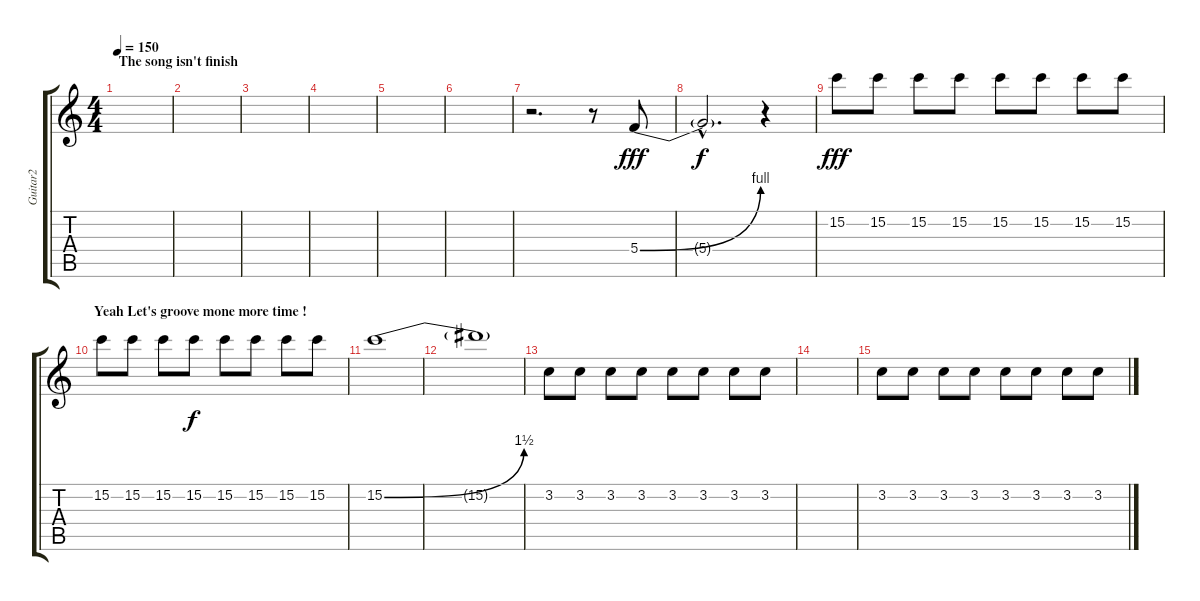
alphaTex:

\track ("Guitar2" "Guitar2") {instrument distortionguitar}
\staff {score tabs}
\tuning (D4 A3 F3 C3 G2 C2) {hide}
\ts (4 4)
\section ("" "The song isn't finish")
\tempo 150
\clef g2
\ks c
|
|
|
|
|
|
r.2{d} r.8 5.4{be (bend 0 0 60 4)}.8{dy fff volume 16 instrument lead2sawtooth} |
5.4{hac t}.2{d dy f} r.4 |
15.2.8{dy fff} 15.2.8 15.2.8 15.2.8 15.2.8 15.2.8 15.2.8 15.2.8 |
\section ("" "Yeah Let's groove mone more time !")
15.2.8 15.2.8 15.2.8 15.2.8{dy f} 15.2.8 15.2.8 15.2.8 15.2.8 |
15.2{be (bend 0 0 60 6)}.1 |
15.2{t}.1 |
3.2.8 3.2.8 3.2.8 3.2.8 3.2.8 3.2.8 3.2.8 3.2.8 |
|
3.2.8 3.2.8 3.2.8 3.2.8 3.2.8 3.2.8 3.2.8 3.2.8
